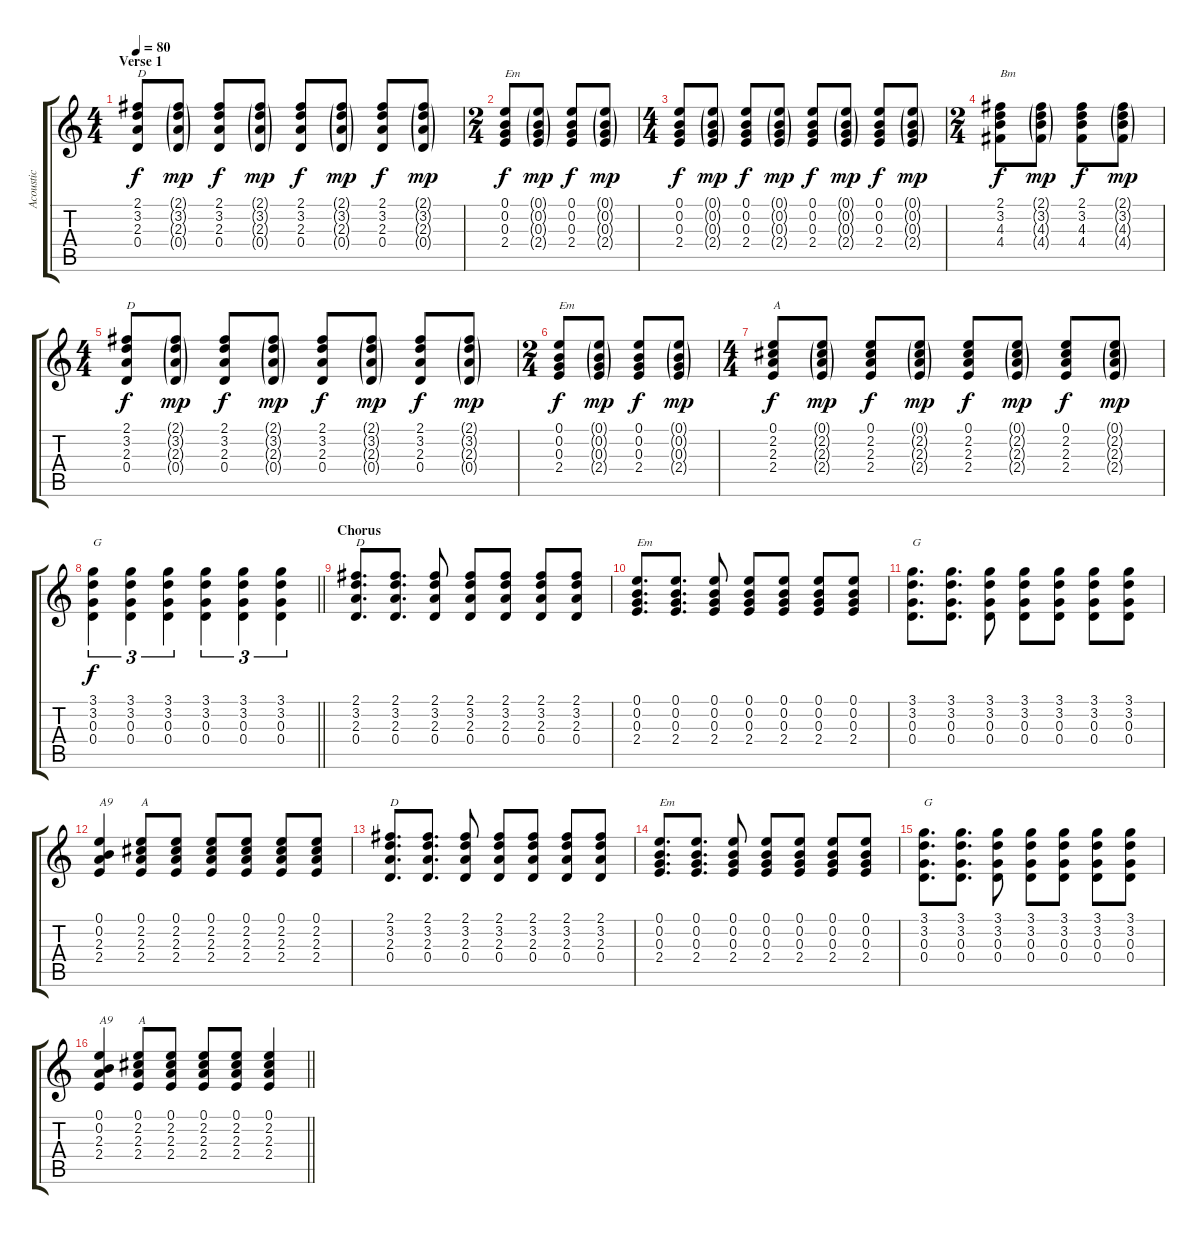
\track ("Acoustic" "Acoustic") {instrument acousticguitarsteel}
\staff {score tabs}
\tuning (E4 B3 G3 D3 A2 E2) {hide}
\ts (4 4)
\section ("" "Verse 1")
\tempo 80
\clef g2
\ks c
(2.1 3.2 2.3 0.4).8{txt "D" dy f} (2.1{g} 3.2{g} 2.3{g} 0.4{g}).8{dy mp} (2.1 3.2 2.3 0.4).8{dy f} (2.1{g} 3.2{g} 2.3{g} 0.4{g}).8{dy mp} (2.1 3.2 2.3 0.4).8{dy f} (2.1{g} 3.2{g} 2.3{g} 0.4{g}).8{dy mp} (2.1 3.2 2.3 0.4).8{dy f} (2.1{g} 3.2{g} 2.3{g} 0.4{g}).8{dy mp} |
\ts (2 4)
(0.1 0.2 0.3 2.4).8{txt "Em" dy f} (0.1{g} 0.2{g} 0.3{g} 2.4{g}).8{dy mp} (0.1 0.2 0.3 2.4).8{dy f} (0.1{g} 0.2{g} 0.3{g} 2.4{g}).8{dy mp} |
\ts (4 4)
(0.1 0.2 0.3 2.4).8{dy f} (0.1{g} 0.2{g} 0.3{g} 2.4{g}).8{dy mp} (0.1 0.2 0.3 2.4).8{dy f} (0.1{g} 0.2{g} 0.3{g} 2.4{g}).8{dy mp} (0.1 0.2 0.3 2.4).8{dy f} (0.1{g} 0.2{g} 0.3{g} 2.4{g}).8{dy mp} (0.1 0.2 0.3 2.4).8{dy f} (0.1{g} 0.2{g} 0.3{g} 2.4{g}).8{dy mp} |
\ts (2 4)
(2.1 3.2 4.3 4.4).8{txt "Bm" dy f} (2.1{g} 3.2{g} 4.3{g} 4.4{g}).8{dy mp} (2.1 3.2 4.3 4.4).8{dy f} (2.1{g} 3.2{g} 4.3{g} 4.4{g}).8{dy mp} |
\ts (4 4)
(2.1 3.2 2.3 0.4).8{txt "D" dy f} (2.1{g} 3.2{g} 2.3{g} 0.4{g}).8{dy mp} (2.1 3.2 2.3 0.4).8{dy f} (2.1{g} 3.2{g} 2.3{g} 0.4{g}).8{dy mp} (2.1 3.2 2.3 0.4).8{dy f} (2.1{g} 3.2{g} 2.3{g} 0.4{g}).8{dy mp} (2.1 3.2 2.3 0.4).8{dy f} (2.1{g} 3.2{g} 2.3{g} 0.4{g}).8{dy mp} |
\ts (2 4)
(0.1 0.2 0.3 2.4).8{txt "Em" dy f} (0.1{g} 0.2{g} 0.3{g} 2.4{g}).8{dy mp} (0.1 0.2 0.3 2.4).8{dy f} (0.1{g} 0.2{g} 0.3{g} 2.4{g}).8{dy mp} |
\ts (4 4)
(0.1 2.2 2.3 2.4).8{txt "A" dy f} (0.1{g} 2.2{g} 2.3{g} 2.4{g}).8{dy mp} (0.1 2.2 2.3 2.4).8{dy f} (0.1{g} 2.2{g} 2.3{g} 2.4{g}).8{dy mp} (0.1 2.2 2.3 2.4).8{dy f} (0.1{g} 2.2{g} 2.3{g} 2.4{g}).8{dy mp} (0.1 2.2 2.3 2.4).8{dy f} (0.1{g} 2.2{g} 2.3{g} 2.4{g}).8{dy mp} |
\barLineRight lightlight
(3.1 3.2 0.3 0.4).4{tu (3 2) txt "G" dy f} (3.1 3.2 0.3 0.4).4{tu (3 2)} (3.1 3.2 0.3 0.4).4{tu (3 2)} (3.1 3.2 0.3 0.4).4{tu (3 2)} (3.1 3.2 0.3 0.4).4{tu (3 2)} (3.1 3.2 0.3 0.4).4{tu (3 2)} |
\section ("" "Chorus")
(2.1 3.2 2.3 0.4).8{d txt "D"} (2.1 3.2 2.3 0.4).8{d} (2.1 3.2 2.3 0.4).8 (2.1 3.2 2.3 0.4).8 (2.1 3.2 2.3 0.4).8 (2.1 3.2 2.3 0.4).8 (2.1 3.2 2.3 0.4).8 |
(0.1 0.2 0.3 2.4).8{d txt "Em"} (0.1 0.2 0.3 2.4).8{d} (0.1 0.2 0.3 2.4).8 (0.1 0.2 0.3 2.4).8 (0.1 0.2 0.3 2.4).8 (0.1 0.2 0.3 2.4).8 (0.1 0.2 0.3 2.4).8 |
(3.1 3.2 0.3 0.4).8{d txt "G"} (3.1 3.2 0.3 0.4).8{d} (3.1 3.2 0.3 0.4).8 (3.1 3.2 0.3 0.4).8 (3.1 3.2 0.3 0.4).8 (3.1 3.2 0.3 0.4).8 (3.1 3.2 0.3 0.4).8 |
(0.1 0.2 2.3 2.4).4{txt "A9"} (0.1 2.2 2.3 2.4).8{txt "A"} (0.1 2.2 2.3 2.4).8 (0.1 2.2 2.3 2.4).8 (0.1 2.2 2.3 2.4).8 (0.1 2.2 2.3 2.4).8 (0.1 2.2 2.3 2.4).8 |
(2.1 3.2 2.3 0.4).8{d txt "D"} (2.1 3.2 2.3 0.4).8{d} (2.1 3.2 2.3 0.4).8 (2.1 3.2 2.3 0.4).8 (2.1 3.2 2.3 0.4).8 (2.1 3.2 2.3 0.4).8 (2.1 3.2 2.3 0.4).8 |
(0.1 0.2 0.3 2.4).8{d txt "Em"} (0.1 0.2 0.3 2.4).8{d} (0.1 0.2 0.3 2.4).8 (0.1 0.2 0.3 2.4).8 (0.1 0.2 0.3 2.4).8 (0.1 0.2 0.3 2.4).8 (0.1 0.2 0.3 2.4).8 |
(3.1 3.2 0.3 0.4).8{d txt "G"} (3.1 3.2 0.3 0.4).8{d} (3.1 3.2 0.3 0.4).8 (3.1 3.2 0.3 0.4).8 (3.1 3.2 0.3 0.4).8 (3.1 3.2 0.3 0.4).8 (3.1 3.2 0.3 0.4).8 |
\barLineRight lightlight
(0.1 0.2 2.3 2.4).4{txt "A9"} (0.1 2.2 2.3 2.4).8{txt "A"} (0.1 2.2 2.3 2.4).8 (0.1 2.2 2.3 2.4).8 (0.1 2.2 2.3 2.4).8 (0.1 2.2 2.3 2.4).4
